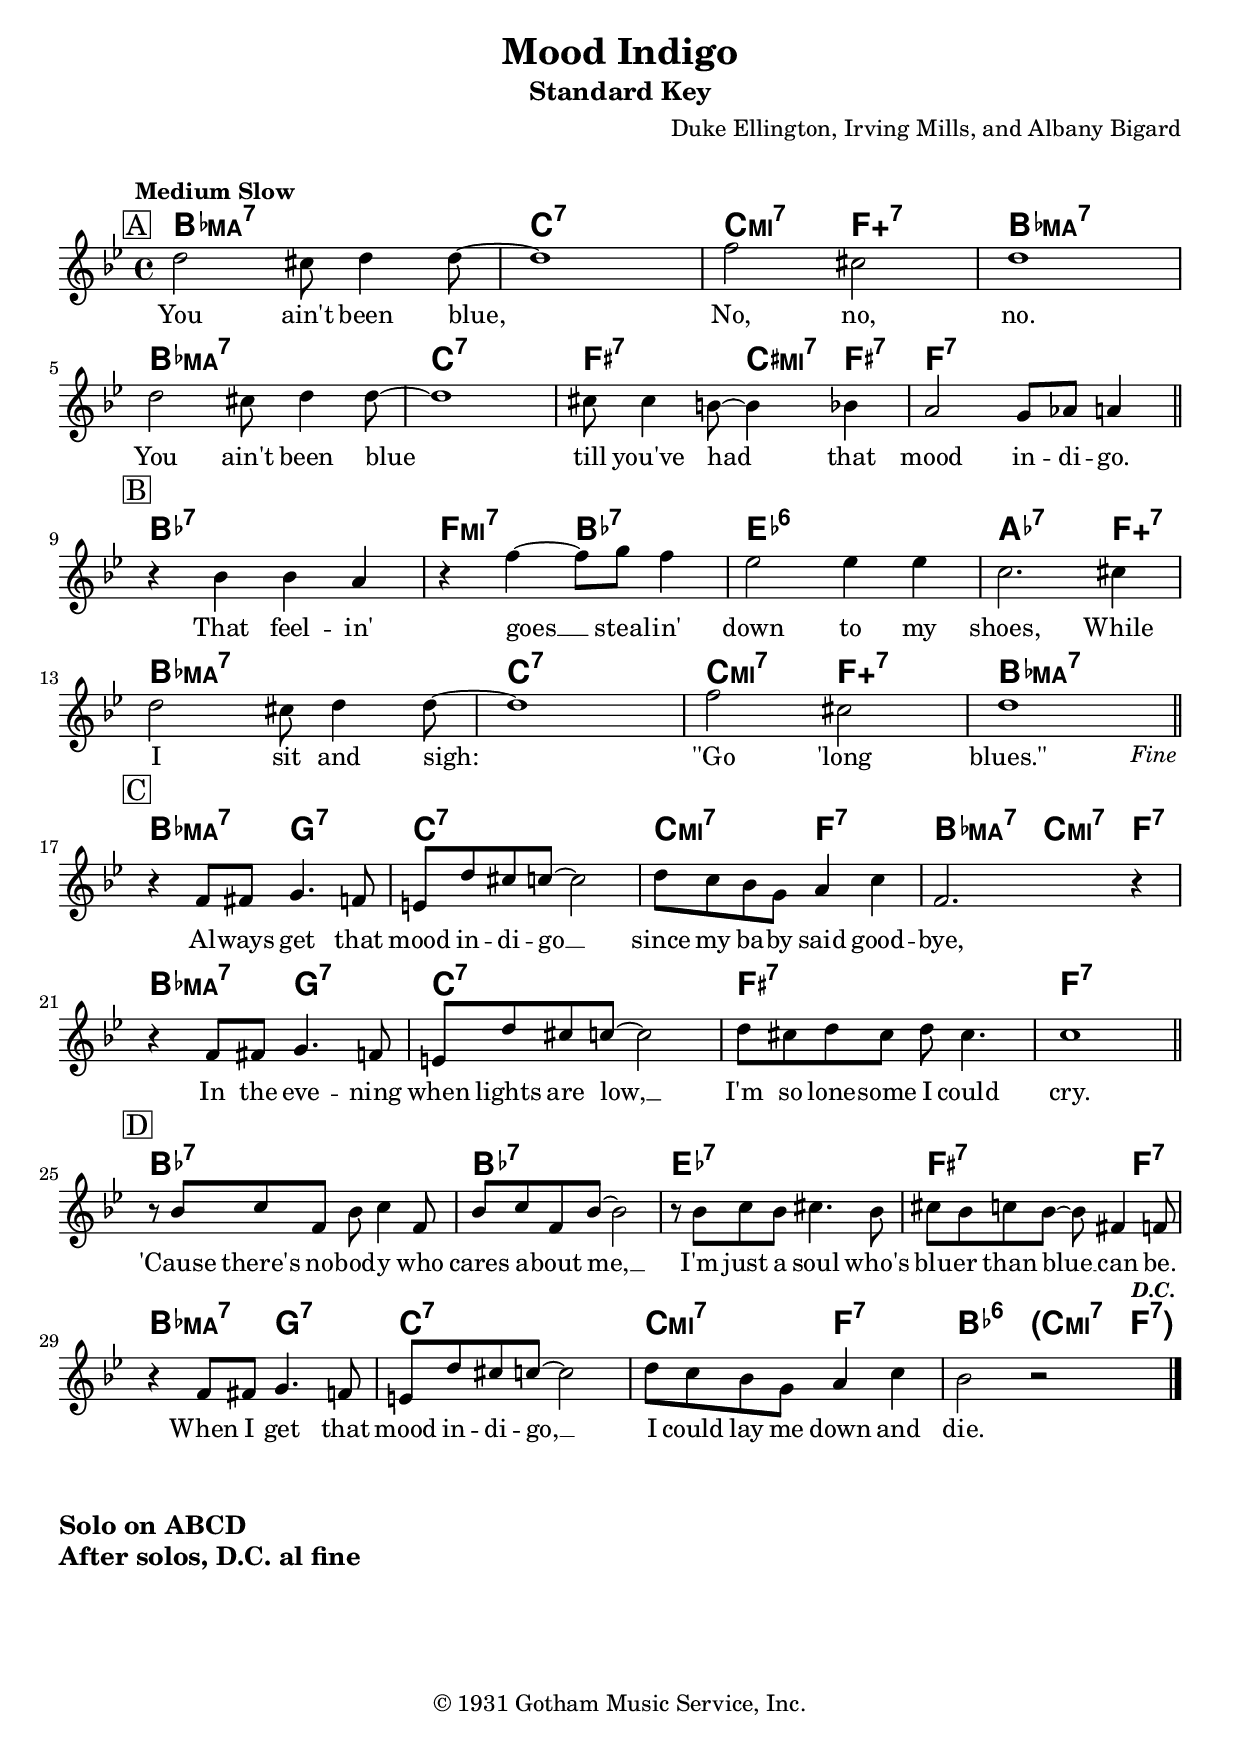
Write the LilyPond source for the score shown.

\version "2.24.0"

\include "english.ly"

instrument = "Standard Key"
whatKey = bf'
whatClef = "treble"

%% -*- Mode: LilyPond -*-

\include "lead-sheets.ily"

\header {
  title = "Mood Indigo"
  subtitle = \instrument
  poet = ""
  composer = "Duke Ellington, Irving Mills, and Albany Bigard"
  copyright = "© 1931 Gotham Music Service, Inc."
}

refrainLyrics = \lyricmode {
You ain't been blue, No, no, no.
You ain't been blue
till you've had that mood in -- di -- go.
That feel -- in' goes __ steal -- in' down to my shoes,
While I sit and sigh: ''Go 'long blues.''

Al -- ways get that mood in -- di -- go __
since my ba -- by said good -- bye,
In the eve -- ning when lights are low, __
I'm so lone -- some I could cry.

'Cause there's no -- bod -- y who cares a -- bout me, __
I'm just a soul who's blu -- er than blue __ can be.
When I get that mood in -- di -- go, __
I could lay me down and die.
}

refrainChords = \chordmode {
  af1:maj7 bf1:7 bf2:m7 ef2:7.5+ af1:maj7
  af1:maj7 bf1:7 e2:7 b4:m7 e4:7 ef1:7
  
  af1:7 ef2:m7 af2:7 df1:6 gf2.:7 ef4:7.5+
  af1:maj7 bf1:7 bf2:m7 ef2:7.5+ af1:maj7
  
  af2:maj7 f2:7 bf1:7 bf2:m7 ef2:7 af2:maj7 bf4:m7 ef4:7
  af2:maj7 f2:7 bf1:7 e1:7 ef1:7
  
  af1:7 af1:7 df1:7 e2.:7 ef4:7
  af2:maj7 f2:7 bf1:7 bf2:m7 ef2:7 af2:6

  \chordOpenParen{ bf4:m7 }
  \chordCloseParen{ ef4:7 }
}

refrainKey = af

refrainMelody = \relative f' {
  \time 4/4
  \key \refrainKey \major
  \clef \whatClef
  \tempo "Medium Slow"

  \mark \markup{ \box "A" }
  
  c2 b8 c4 c8~ | c1 | ef2 b2 | c1 |
  \break
  c2 b8 c4 c8~ | c1 | b8 b4 a8~ a4 af4 | g2 f8 gf8 g4 |
  
  \bar "||"
  \break

  \mark \markup{ \box "B" }
  
  r4 af4 af4 g4 | r4 ef'4~ ef8 f8 ef4 | df2 df4 df4 | bf2. b4 |
  \break
  c2 b8 c4 c8~ | c1 | ef2 b2 | c1 \fine |
  
  \bar "||"
  \break

  \mark \markup{ \box "C" }
  
  r4 ef,8 e8 f4. ef8 | d8 c'8 b8 bf8~ bf2 | c8 bf8 af8 f8 g4 bf4 | ef,2. r4 |
  \break
  r4 ef8 e8 f4. ef8 | d8 c'8 b8 bf8~ bf2 | c8 b8 c8 b8 c8 b4. | bf1 |
  
  \bar "||"
  \break

  \mark \markup{ \box "D" }
  
  r8 af8 bf8 ef,8 af8 bf4 ef,8 | af8 bf8 ef,8 af8~ af2 | r8 af8 bf8 af8 b4. af8 | b8 af8 bf8 af8~ af8 e4 ef8 |
  \break
  r4 ef8 e8 f4. ef8 | d8 c'8 b8 bf8~ bf2 | c8 bf8 af8 f8 g4 bf4 | af2 r2\daCapoNoCoda |

  \bar "|."
}

\include "paper.ily"

\markup {
  % Leave a gap after the header
  \vspace #1
}

\include "refrain.ily"

\markup {
  \column {
    \vspace #1
    \line { \large { \bold "Solo on ABCD" } }
    \line { \large { \bold "After solos, D.C. al fine" } } } }

